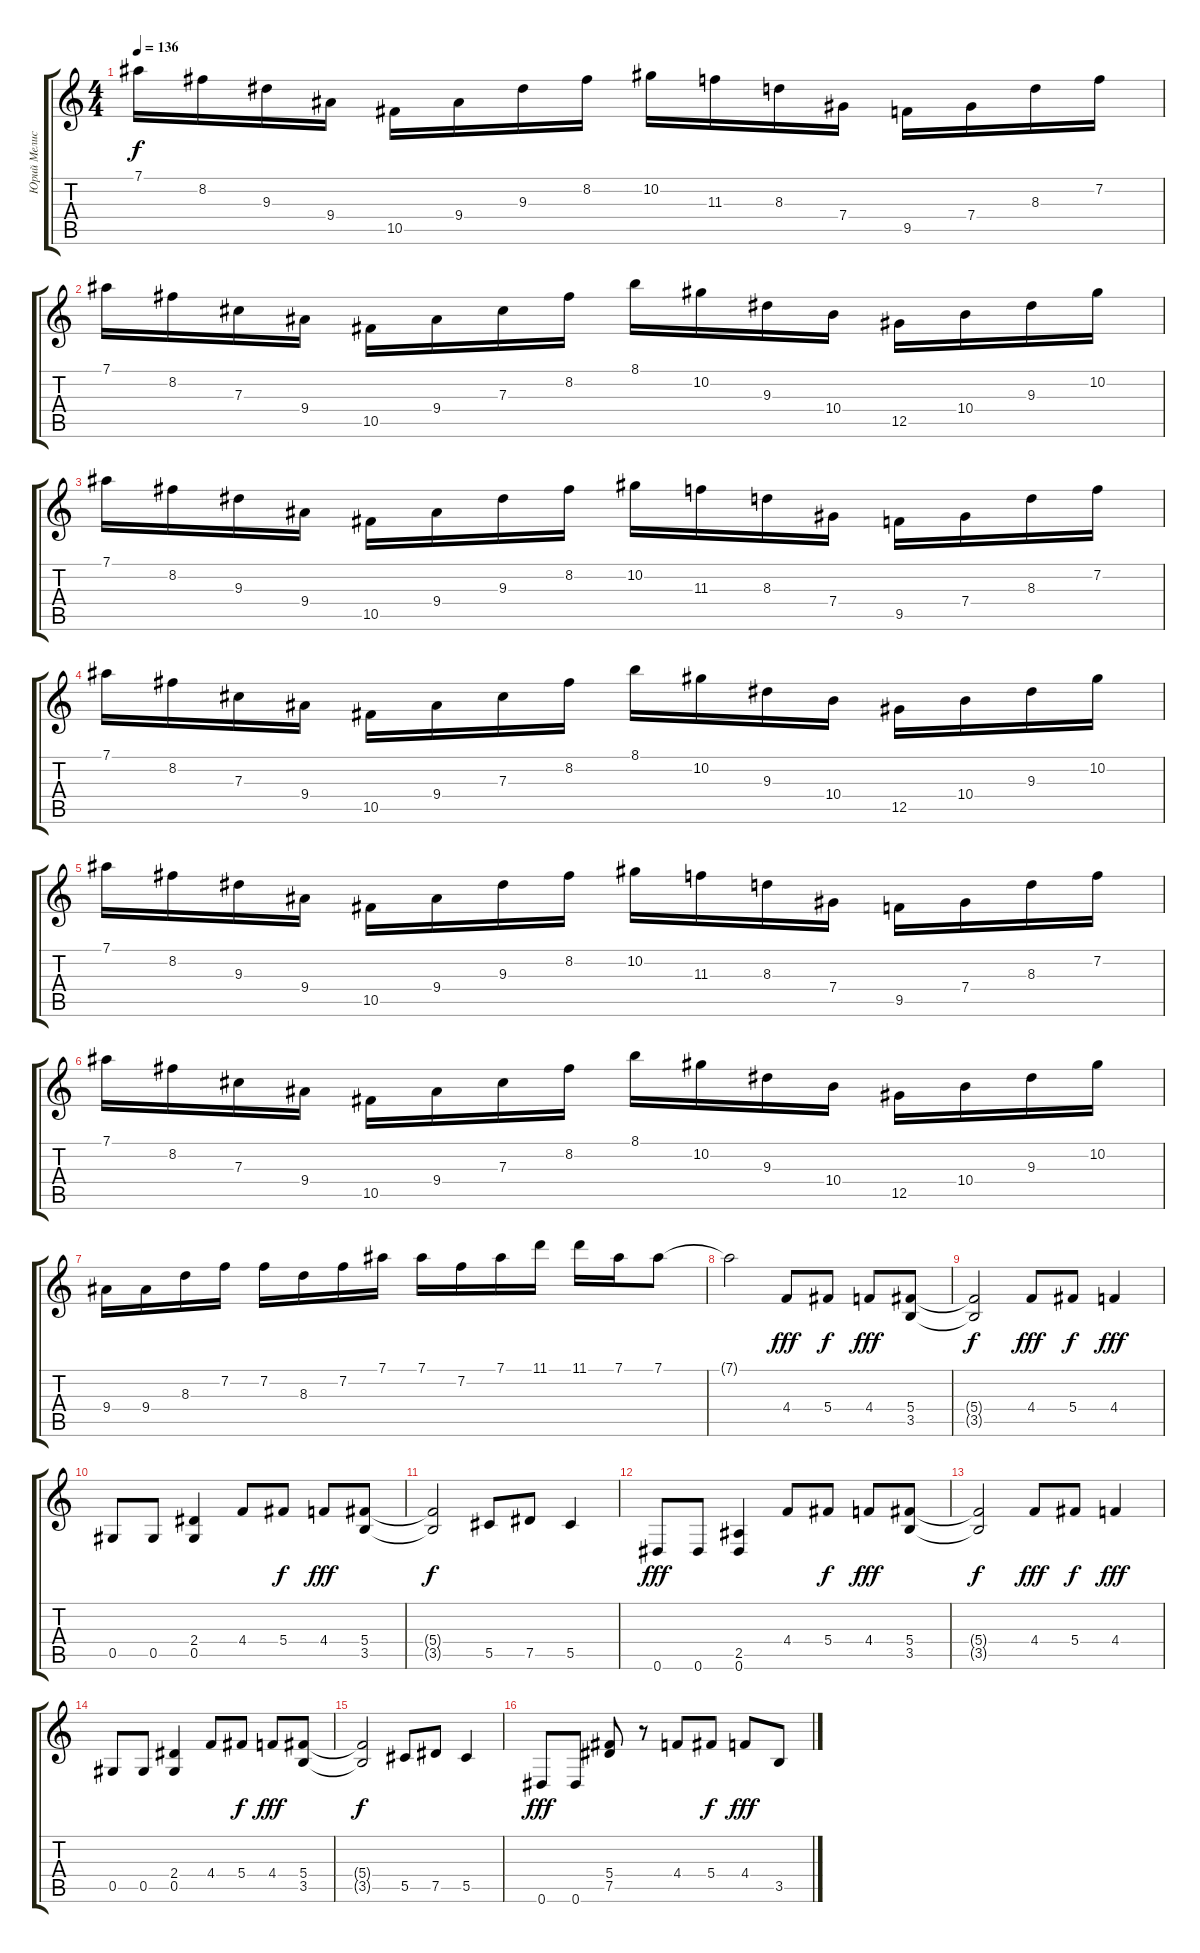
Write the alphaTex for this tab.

\track ("Юрий Мелисов" "Юрий Мелис") {instrument distortionguitar}
\staff {score tabs}
\tuning (Eb4 Bb3 Gb3 Db3 Ab2 Eb2) {hide}
\ts (4 4)
\tempo 136
\clef g2
\ks c
7.1.16{dy f volume 13 balance 3} 8.2.16 9.3.16 9.4.16 10.5.16 9.4.16 9.3.16 8.2.16 10.2.16 11.3.16 8.3.16 7.4.16 9.5.16 7.4.16 8.3.16 7.2.16 |
7.1.16 8.2.16 7.3.16 9.4.16 10.5.16 9.4.16 7.3.16 8.2.16 8.1.16 10.2.16 9.3.16 10.4.16 12.5.16 10.4.16 9.3.16 10.2.16 |
7.1.16{balance 13} 8.2.16 9.3.16 9.4.16 10.5.16 9.4.16 9.3.16 8.2.16 10.2.16 11.3.16 8.3.16 7.4.16 9.5.16 7.4.16 8.3.16 7.2.16 |
7.1.16 8.2.16 7.3.16 9.4.16 10.5.16 9.4.16 7.3.16 8.2.16 8.1.16 10.2.16 9.3.16 10.4.16 12.5.16 10.4.16 9.3.16 10.2.16 |
7.1.16{balance 3} 8.2.16 9.3.16 9.4.16 10.5.16 9.4.16 9.3.16 8.2.16 10.2.16 11.3.16 8.3.16 7.4.16 9.5.16 7.4.16 8.3.16 7.2.16 |
7.1.16 8.2.16 7.3.16 9.4.16 10.5.16 9.4.16 7.3.16 8.2.16 8.1.16 10.2.16 9.3.16 10.4.16 12.5.16 10.4.16 9.3.16 10.2.16 |
9.4.16{balance 8} 9.4.16 8.3.16 7.2.16 7.2.16 8.3.16 7.2.16 7.1.16 7.1.16 7.2.16 7.1.16 11.1.16 11.1.16 7.1.16 7.1.8 |
7.1{t}.2 4.4.8{dy fff} 5.4.8{dy f} 4.4.8{dy fff} (5.4 3.5).8 |
(5.4{t} 3.5{t}).2{dy f} 4.4.8{dy fff} 5.4.8{dy f} 4.4.4{dy fff} |
0.5.8 0.5.8 (2.4 0.5).4 4.4.8 5.4.8{dy f} 4.4.8{dy fff} (5.4 3.5).8 |
(5.4{t} 3.5{t}).2{dy f} 5.5.8 7.5.8 5.5.4 |
0.6.8{dy fff} 0.6.8 (2.5 0.6).4 4.4.8 5.4.8{dy f} 4.4.8{dy fff} (5.4 3.5).8 |
(5.4{t} 3.5{t}).2{dy f} 4.4.8{dy fff} 5.4.8{dy f} 4.4.4{dy fff} |
0.5.8 0.5.8 (2.4 0.5).4 4.4.8 5.4.8{dy f} 4.4.8{dy fff} (5.4 3.5).8 |
(5.4{t} 3.5{t}).2{dy f} 5.5.8 7.5.8 5.5.4 |
0.6.8{dy fff} 0.6.8 (5.4 7.5).8 r.8 4.4.8 5.4.8{dy f} 4.4.8{dy fff} 3.5.8
